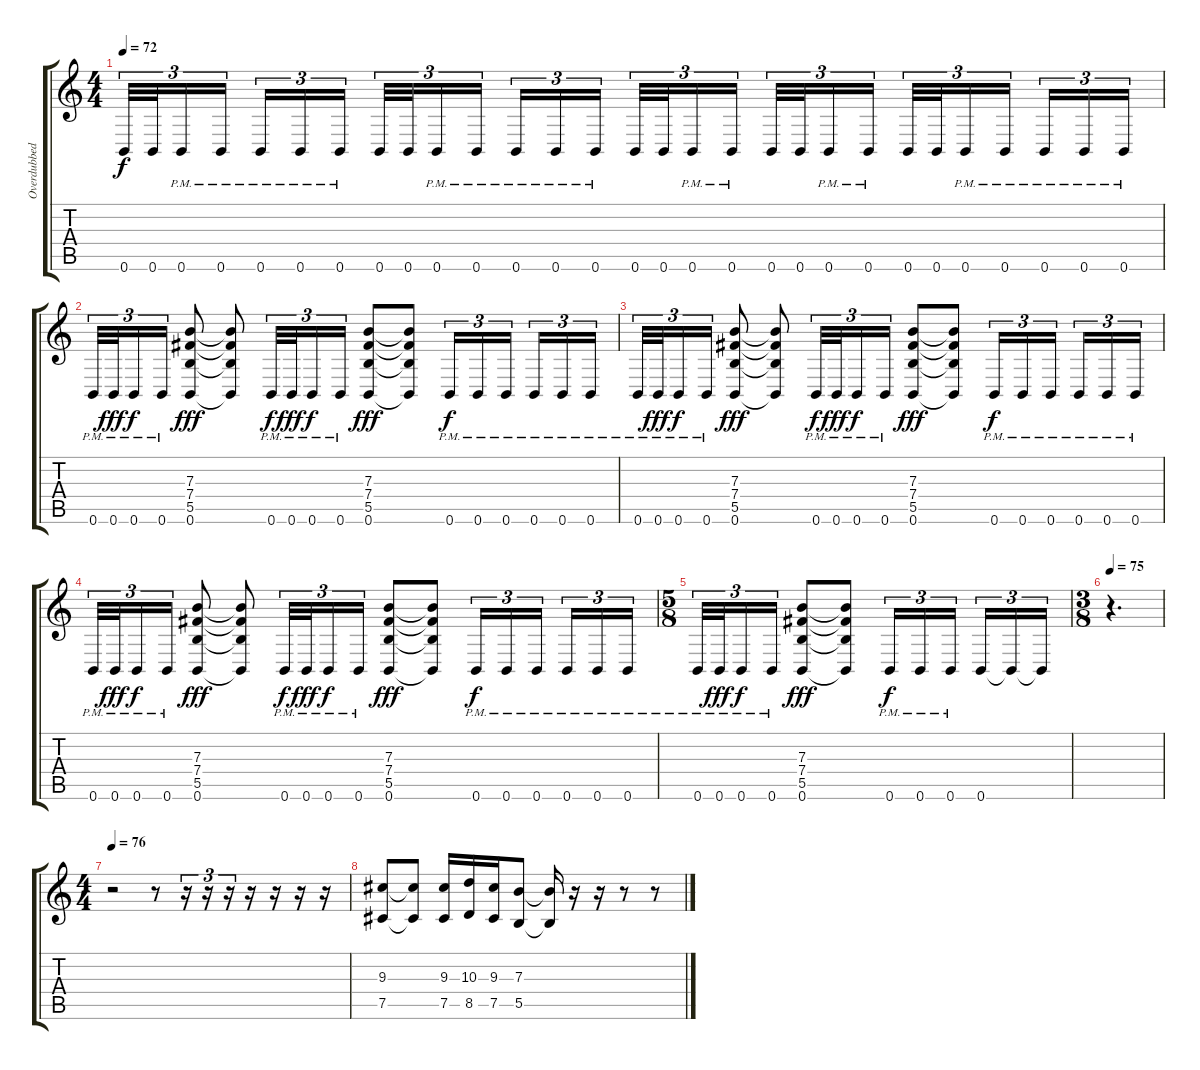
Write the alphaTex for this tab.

\track ("Overdubbed Left Guitar" "Overdubbed") {instrument distortionguitar}
\staff {score tabs}
\tuning (Db4 Ab3 E3 B2 Gb2 B1) {hide}
\ts (4 4)
\tempo 72
\clef g2
\ks c
0.6.32{tu (3 2) dy f} 0.6.32{tu (3 2)} 0.6{pm}.16{tu (3 2)} 0.6{pm}.16{tu (3 2)} 0.6{pm}.16{tu (3 2)} 0.6{pm}.16{tu (3 2)} 0.6{pm}.16{tu (3 2)} 0.6.32{tu (3 2)} 0.6.32{tu (3 2)} 0.6{pm}.16{tu (3 2)} 0.6{pm}.16{tu (3 2)} 0.6{pm}.16{tu (3 2)} 0.6{pm}.16{tu (3 2)} 0.6{pm}.16{tu (3 2)} 0.6.32{tu (3 2)} 0.6.32{tu (3 2)} 0.6{pm}.16{tu (3 2)} 0.6{pm}.16{tu (3 2)} 0.6.32{tu (3 2)} 0.6.32{tu (3 2)} 0.6{pm}.16{tu (3 2)} 0.6{pm}.16{tu (3 2)} 0.6.32{tu (3 2)} 0.6.32{tu (3 2)} 0.6{pm}.16{tu (3 2)} 0.6{pm}.16{tu (3 2)} 0.6{pm}.16{tu (3 2)} 0.6{pm}.16{tu (3 2)} 0.6{pm}.16{tu (3 2)} |
0.6{pm}.32{tu (3 2)} 0.6{pm}.32{tu (3 2) dy fff} 0.6{pm}.16{tu (3 2) dy f} 0.6{pm}.16{tu (3 2)} (7.3 7.4 5.5 0.6).8{dy fff} (7.3{t} 7.4{t} 5.5{t} 0.6{t}).8 0.6{pm}.32{tu (3 2) dy f} 0.6{pm}.32{tu (3 2) dy fff} 0.6{pm}.16{tu (3 2) dy f} 0.6{pm}.16{tu (3 2)} (7.3 7.4 5.5 0.6).8{dy fff} (7.3{t} 7.4{t} 5.5{t} 0.6{t}).8 0.6{pm}.16{tu (3 2) dy f} 0.6{pm}.16{tu (3 2)} 0.6{pm}.16{tu (3 2)} 0.6{pm}.16{tu (3 2)} 0.6{pm}.16{tu (3 2)} 0.6{pm}.16{tu (3 2)} |
0.6{pm}.32{tu (3 2)} 0.6{pm}.32{tu (3 2) dy fff} 0.6{pm}.16{tu (3 2) dy f} 0.6{pm}.16{tu (3 2)} (7.3 7.4 5.5 0.6).8{dy fff} (7.3{t} 7.4{t} 5.5{t} 0.6{t}).8 0.6{pm}.32{tu (3 2) dy f} 0.6{pm}.32{tu (3 2) dy fff} 0.6{pm}.16{tu (3 2) dy f} 0.6{pm}.16{tu (3 2)} (7.3 7.4 5.5 0.6).8{dy fff} (7.3{t} 7.4{t} 5.5{t} 0.6{t}).8 0.6{pm}.16{tu (3 2) dy f} 0.6{pm}.16{tu (3 2)} 0.6{pm}.16{tu (3 2)} 0.6{pm}.16{tu (3 2)} 0.6{pm}.16{tu (3 2)} 0.6{pm}.16{tu (3 2)} |
0.6{pm}.32{tu (3 2)} 0.6{pm}.32{tu (3 2) dy fff} 0.6{pm}.16{tu (3 2) dy f} 0.6{pm}.16{tu (3 2)} (7.3 7.4 5.5 0.6).8{dy fff} (7.3{t} 7.4{t} 5.5{t} 0.6{t}).8 0.6{pm}.32{tu (3 2) dy f} 0.6{pm}.32{tu (3 2) dy fff} 0.6{pm}.16{tu (3 2) dy f} 0.6{pm}.16{tu (3 2)} (7.3 7.4 5.5 0.6).8{dy fff} (7.3{t} 7.4{t} 5.5{t} 0.6{t}).8 0.6{pm}.16{tu (3 2) dy f} 0.6{pm}.16{tu (3 2)} 0.6{pm}.16{tu (3 2)} 0.6{pm}.16{tu (3 2)} 0.6{pm}.16{tu (3 2)} 0.6{pm}.16{tu (3 2)} |
\ts (5 8)
0.6{pm}.32{tu (3 2)} 0.6{pm}.32{tu (3 2) dy fff} 0.6{pm}.16{tu (3 2) dy f} 0.6{pm}.16{tu (3 2)} (7.3 7.4 5.5 0.6).8{dy fff} (7.3{t} 7.4{t} 5.5{t} 0.6{t}).8 0.6{pm}.16{tu (3 2) dy f} 0.6{pm}.16{tu (3 2)} 0.6{pm}.16{tu (3 2)} 0.6.16{tu (3 2)} 0.6{t}.16{tu (3 2)} 0.6{t}.16{tu (3 2)} |
\ts (3 8)
\tempo 75
r.4{d} |
\ts (4 4)
\tempo 76
r.2 r.8 r.16{tu (3 2)} r.16{tu (3 2)} r.16{tu (3 2)} r.16 r.16 r.16 r.16 |
(9.3 7.5).8 (9.3{t} 7.5{t}).8 (9.3 7.5).16 (10.3 8.5).16 (9.3 7.5).16 (7.3 5.5).8 (7.3{t} 5.5{t}).16 r.16 r.16 r.8 r.8
